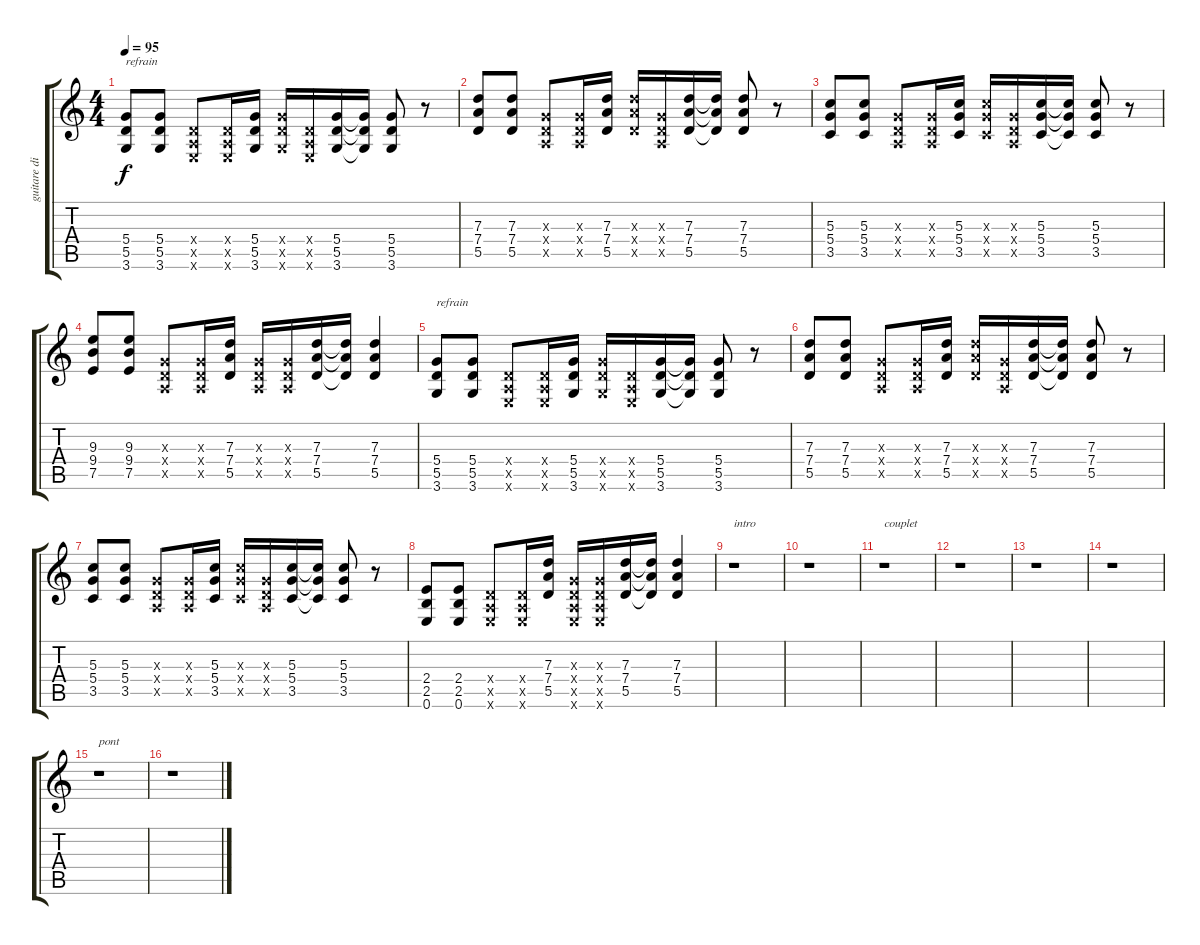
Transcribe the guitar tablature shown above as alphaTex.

\track ("guitare disto" "guitare di") {instrument distortionguitar}
\staff {score tabs}
\tuning (E4 B3 G3 D3 A2 E2) {hide}
\ts (4 4)
\tempo 95
\clef g2
\ks c
(5.4 5.5 3.6).8{txt "refrain" dy f} (5.4 5.5 3.6).8 (0.4{x} 0.5{x} 0.6{x}).8 (0.4{x} 0.5{x} 0.6{x}).16 (5.4 5.5 3.6).16 (5.4{x} 5.5{x} 3.6{x}).16 (0.4{x} 0.5{x} 0.6{x}).16 (5.4 5.5 3.6).16 (5.4{t} 5.5{t} 3.6{t}).16 (5.4 5.5 3.6).8 r.8 |
(7.3 7.4 5.5).8 (7.3 7.4 5.5).8 (0.3{x} 0.4{x} 0.5{x}).8 (0.3{x} 0.4{x} 0.5{x}).16 (7.3 7.4 5.5).16 (7.3{x} 7.4{x} 5.5{x}).16 (0.3{x} 0.4{x} 0.5{x}).16 (7.3 7.4 5.5).16 (7.3{t} 7.4{t} 5.5{t}).16 (7.3 7.4 5.5).8 r.8 |
(5.3 5.4 3.5).8 (5.3 5.4 3.5).8 (0.3{x} 0.4{x} 0.5{x}).8 (0.3{x} 0.4{x} 0.5{x}).16 (5.3 5.4 3.5).16 (5.3{x} 5.4{x} 3.5{x}).16 (0.3{x} 0.4{x} 0.5{x}).16 (5.3 5.4 3.5).16 (5.3{t} 5.4{t} 3.5{t}).16 (5.3 5.4 3.5).8 r.8 |
(9.3 9.4 7.5).8 (9.3 9.4 7.5).8 (0.3{x} 0.4{x} 0.5{x}).8 (0.3{x} 0.4{x} 0.5{x}).16 (7.3 7.4 5.5).16 (0.3{x} 0.4{x} 0.5{x}).16 (0.3{x} 0.4{x} 0.5{x}).16 (7.3 7.4 5.5).16 (7.3{t} 7.4{t} 5.5{t}).16 (7.3 7.4 5.5).4 |
(5.4 5.5 3.6).8{txt "refrain"} (5.4 5.5 3.6).8 (0.4{x} 0.5{x} 0.6{x}).8 (0.4{x} 0.5{x} 0.6{x}).16 (5.4 5.5 3.6).16 (5.4{x} 5.5{x} 3.6{x}).16 (0.4{x} 0.5{x} 0.6{x}).16 (5.4 5.5 3.6).16 (5.4{t} 5.5{t} 3.6{t}).16 (5.4 5.5 3.6).8 r.8 |
(7.3 7.4 5.5).8 (7.3 7.4 5.5).8 (0.3{x} 0.4{x} 0.5{x}).8 (0.3{x} 0.4{x} 0.5{x}).16 (7.3 7.4 5.5).16 (7.3{x} 7.4{x} 5.5{x}).16 (0.3{x} 0.4{x} 0.5{x}).16 (7.3 7.4 5.5).16 (7.3{t} 7.4{t} 5.5{t}).16 (7.3 7.4 5.5).8 r.8 |
(5.3 5.4 3.5).8 (5.3 5.4 3.5).8 (0.3{x} 0.4{x} 0.5{x}).8 (0.3{x} 0.4{x} 0.5{x}).16 (5.3 5.4 3.5).16 (5.3{x} 5.4{x} 3.5{x}).16 (0.3{x} 0.4{x} 0.5{x}).16 (5.3 5.4 3.5).16 (5.3{t} 5.4{t} 3.5{t}).16 (5.3 5.4 3.5).8 r.8 |
(2.4 2.5 0.6).8 (2.4 2.5 0.6).8 (0.4{x} 0.5{x} 0.6{x}).8 (0.4{x} 0.5{x} 0.6{x}).16 (7.3 7.4 5.5).16 (0.3{x} 0.4{x} 0.5{x} 0.6{x}).16 (0.3{x} 0.4{x} 0.5{x} 0.6{x}).16 (7.3 7.4 5.5).16 (7.3{t} 7.4{t} 5.5{t}).16 (7.3 7.4 5.5).4 |
r.1{txt "intro"} |
r.1 |
r.1{txt "couplet"} |
r.1 |
r.1 |
r.1 |
r.1{txt "pont"} |
r.1
